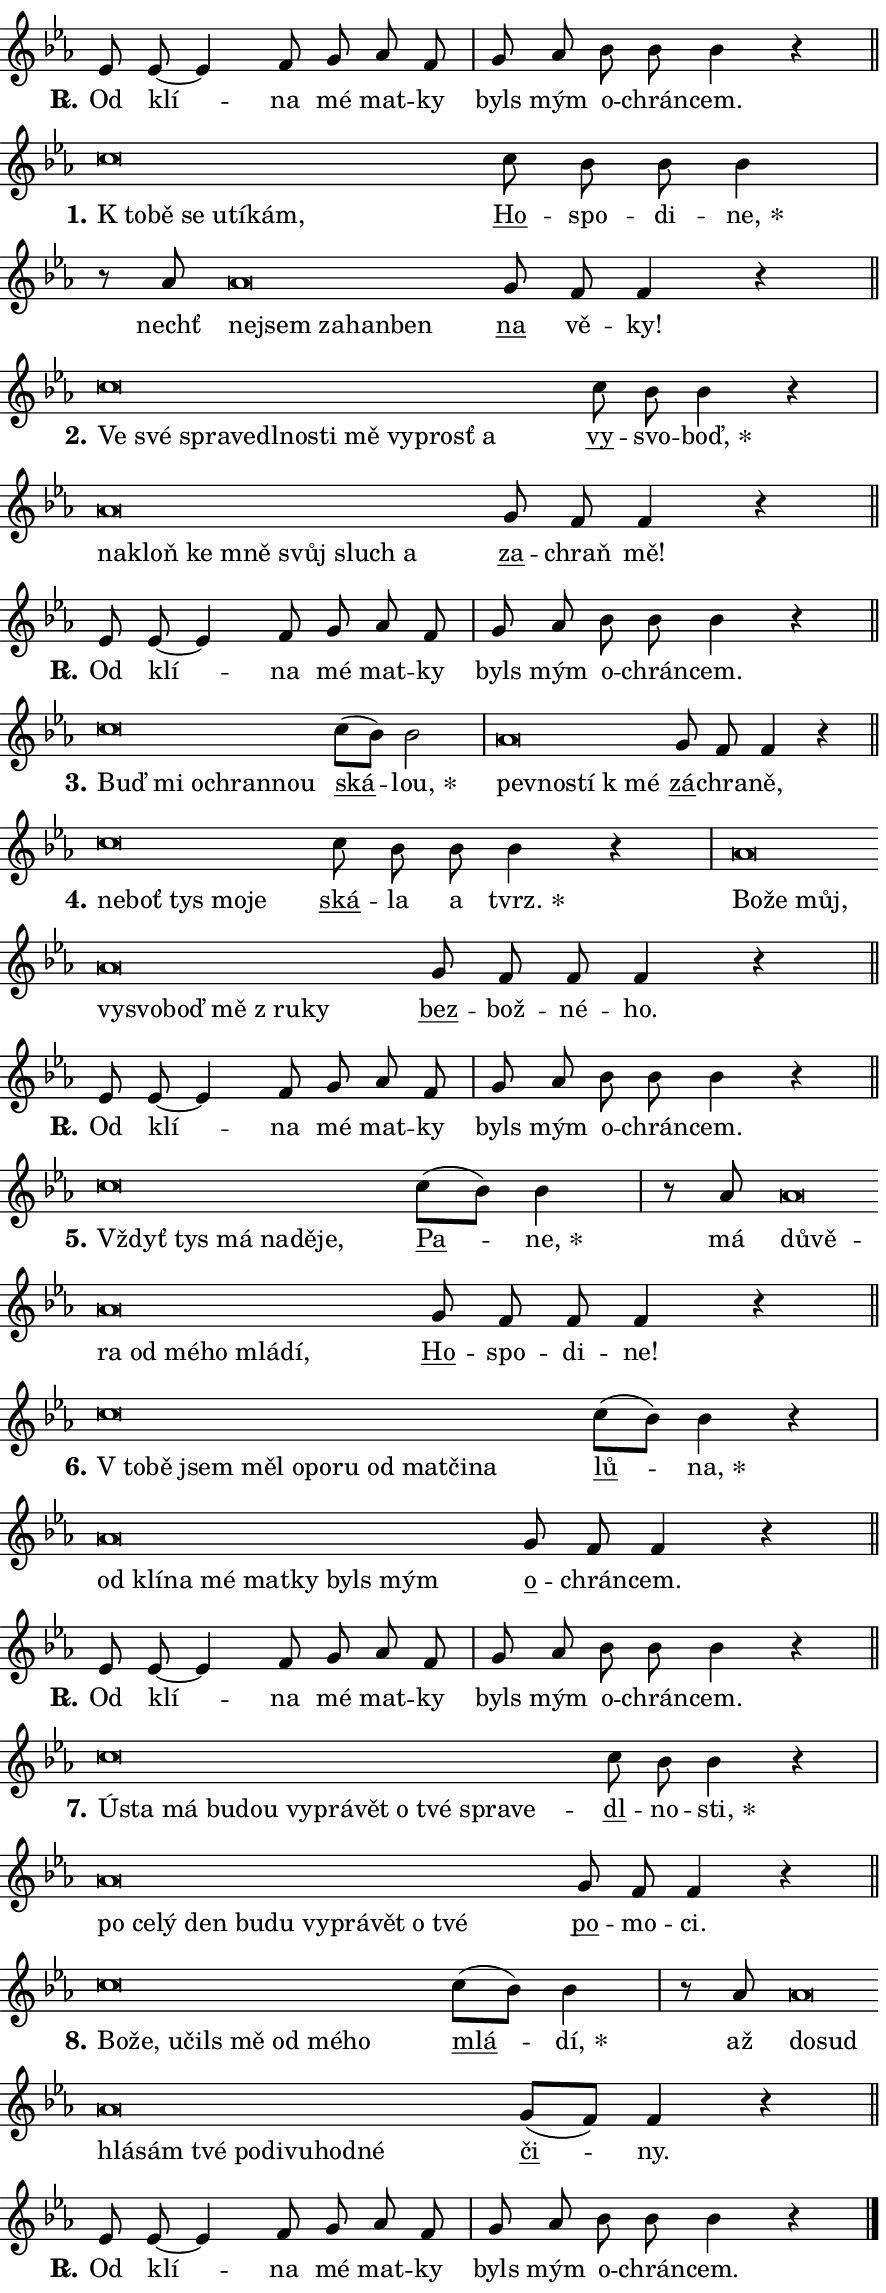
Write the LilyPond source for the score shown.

\version "2.24.0"
\header { tagline = "" }
\paper {
  indent = 0\cm
  top-margin = 0\cm
  right-margin = 0.13\cm % to fit lyric hyphens
  bottom-margin = 0\cm
  left-margin = 0\cm
  paper-width = 15\cm
  page-breaking = #ly:one-page-breaking
  system-system-spacing.basic-distance = #11
  score-system-spacing.basic-distance = #11
  ragged-last = ##f
}


%% Author: Thomas Morley
%% https://lists.gnu.org/archive/html/lilypond-user/2020-05/msg00002.html
#(define (line-position grob)
"Returns position of @var[grob} in current system:
   @code{'start}, if at first time-step
   @code{'end}, if at last time-step
   @code{'middle} otherwise
"
  (let* ((col (ly:item-get-column grob))
         (ln (ly:grob-object col 'left-neighbor))
         (rn (ly:grob-object col 'right-neighbor))
         (col-to-check-left (if (ly:grob? ln) ln col))
         (col-to-check-right (if (ly:grob? rn) rn col))
         (break-dir-left
           (and
             (ly:grob-property col-to-check-left 'non-musical #f)
             (ly:item-break-dir col-to-check-left)))
         (break-dir-right
           (and
             (ly:grob-property col-to-check-right 'non-musical #f)
             (ly:item-break-dir col-to-check-right))))
        (cond ((eqv? 1 break-dir-left) 'start)
              ((eqv? -1 break-dir-right) 'end)
              (else 'middle))))

#(define (tranparent-at-line-position vctor)
  (lambda (grob)
  "Relying on @code{line-position} select the relevant enry from @var{vctor}.
Used to determine transparency,"
    (case (line-position grob)
      ((end) (not (vector-ref vctor 0)))
      ((middle) (not (vector-ref vctor 1)))
      ((start) (not (vector-ref vctor 2))))))

noteHeadBreakVisibility =
#(define-music-function (break-visibility)(vector?)
"Makes @code{NoteHead}s transparent relying on @var{break-visibility}"
#{
  \override NoteHead.transparent =
    #(tranparent-at-line-position break-visibility)
#})

#(define delete-ledgers-for-transparent-note-heads
  (lambda (grob)
    "Reads whether a @code{NoteHead} is transparent.
If so this @code{NoteHead} is removed from @code{'note-heads} from
@var{grob}, which is supposed to be @code{LedgerLineSpanner}.
As a result ledgers are not printed for this @code{NoteHead}"
    (let* ((nhds-array (ly:grob-object grob 'note-heads))
           (nhds-list
             (if (ly:grob-array? nhds-array)
                 (ly:grob-array->list nhds-array)
                 '()))
           ;; Relies on the transparent-property being done before
           ;; Staff.LedgerLineSpanner.after-line-breaking is executed.
           ;; This is fragile ...
           (to-keep
             (remove
               (lambda (nhd)
                 (ly:grob-property nhd 'transparent #f))
               nhds-list)))
      ;; TODO find a better method to iterate over grob-arrays, similiar
      ;; to filter/remove etc for lists
      ;; For now rebuilt from scratch
      (set! (ly:grob-object grob 'note-heads)  '())
      (for-each
        (lambda (nhd)
          (ly:pointer-group-interface::add-grob grob 'note-heads nhd))
        to-keep))))

squashNotes = {
  \override NoteHead.X-extent = #'(-0.2 . 0.2)
  \override NoteHead.Y-extent = #'(-0.75 . 0)
  \override NoteHead.stencil =
    #(lambda (grob)
       (let ((pos (ly:grob-property grob 'staff-position)))
         (begin
           (if (< pos -7) (display "ERROR: Lower brevis then expected\n") (display ""))
           (if (<= pos -6) ly:text-interface::print ly:note-head::print))))
}
unSquashNotes = {
  \revert NoteHead.X-extent
  \revert NoteHead.Y-extent
  \revert NoteHead.stencil
}

hideNotes = \noteHeadBreakVisibility #begin-of-line-visible
unHideNotes = \noteHeadBreakVisibility #all-visible

% work-around for resetting accidentals
% https://lilypond.org/doc/v2.23/Documentation/notation/displaying-rhythms#unmetered-music
cadenzaMeasure = {
  \cadenzaOff
  \partial 1024 s1024
  \cadenzaOn
}

#(define-markup-command (accent layout props text) (markup?)
  "Underline accented syllable"
  (interpret-markup layout props
    #{\markup \override #'(offset . 4.3) \underline { #text }#}))

responsum = \markup \concat {
  "R" \hspace #-1.05 \path #0.1 #'((moveto 0 0.07) (lineto 0.9 0.8)) \hspace #0.05 "."
}

spaceSize = #0.6828661417322834 % exact space size for TeX Gyre Schola

\layout {
  \context {
    \Staff
    \remove "Time_signature_engraver"
    \override LedgerLineSpanner.after-line-breaking = #delete-ledgers-for-transparent-note-heads
  }
  \context {
    \Lyrics {
      \override LyricSpace.minimum-distance = \spaceSize
      \override LyricText.font-name = #"TeX Gyre Schola"
      \override LyricText.font-size = 1
      \override StanzaNumber.font-name = #"TeX Gyre Schola Bold"
      \override StanzaNumber.font-size = 1
    }
  }
  \context {
    \Score 
    \override NoteHead.text =
      #(lambda (grob) 
        (let ((pos (ly:grob-property grob 'staff-position)))
          #{\markup {
            \combine
              \halign #-0.55 \raise #(if (= pos -6) 0 0.5) \override #'(thickness . 2) \draw-line #'(3.2 . 0)
              \musicglyph "noteheads.sM1"
          }#}))
  }
}

% magnetic-lyrics.ily
%
%   written by
%     Jean Abou Samra <jean@abou-samra.fr>
%     Werner Lemberg <wl@gnu.org>
%
%   adapted by
%     Jiri Hon <jiri.hon@gmail.com>
%
% Version 2022-Apr-15

% https://www.mail-archive.com/lilypond-user@gnu.org/msg149350.html

#(define (Left_hyphen_pointer_engraver context)
   "Collect syllable-hyphen-syllable occurrences in lyrics and store
them in properties.  This engraver only looks to the left.  For
example, if the lyrics input is @code{foo -- bar}, it does the
following.

@itemize @bullet
@item
Set the @code{text} property of the @code{LyricHyphen} grob between
@q{foo} and @q{bar} to @code{foo}.

@item
Set the @code{left-hyphen} property of the @code{LyricText} grob with
text @q{foo} to the @code{LyricHyphen} grob between @q{foo} and
@q{bar}.
@end itemize

Use this auxiliary engraver in combination with the
@code{lyric-@/text::@/apply-@/magnetic-@/offset!} hook."
   (let ((hyphen #f)
         (text #f))
     (make-engraver
      (acknowledgers
       ((lyric-syllable-interface engraver grob source-engraver)
        (set! text grob)))
      (end-acknowledgers
       ((lyric-hyphen-interface engraver grob source-engraver)
        ;(when (not (grob::has-interface grob 'lyric-space-interface))
          (set! hyphen grob)));)
      ((stop-translation-timestep engraver)
       (when (and text hyphen)
         (ly:grob-set-object! text 'left-hyphen hyphen))
       (set! text #f)
       (set! hyphen #f)))))

#(define (lyric-text::apply-magnetic-offset! grob)
   "If the space between two syllables is less than the value in
property @code{LyricText@/.details@/.squash-threshold}, move the right
syllable to the left so that it gets concatenated with the left
syllable.

Use this function as a hook for
@code{LyricText@/.after-@/line-@/breaking} if the
@code{Left_@/hyphen_@/pointer_@/engraver} is active."
   (let ((hyphen (ly:grob-object grob 'left-hyphen #f)))
     (when hyphen
       (let ((left-text (ly:spanner-bound hyphen LEFT)))
         (when (grob::has-interface left-text 'lyric-syllable-interface)
           (let* ((common (ly:grob-common-refpoint grob left-text X))
                  (this-x-ext (ly:grob-extent grob common X))
                  (left-x-ext
                   (begin
                     ;; Trigger magnetism for left-text.
                     (ly:grob-property left-text 'after-line-breaking)
                     (ly:grob-extent left-text common X)))
                  ;; `delta` is the gap width between two syllables.
                  (delta (- (interval-start this-x-ext)
                            (interval-end left-x-ext)))
                  (details (ly:grob-property grob 'details))
                  (threshold (assoc-get 'squash-threshold details 0.2)))
             (when (< delta threshold)
               (let* (;; We have to manipulate the input text so that
                      ;; ligatures crossing syllable boundaries are not
                      ;; disabled.  For languages based on the Latin
                      ;; script this is essentially a beautification.
                      ;; However, for non-Western scripts it can be a
                      ;; necessity.
                      (lt (ly:grob-property left-text 'text))
                      (rt (ly:grob-property grob 'text))
                      (is-space (grob::has-interface hyphen 'lyric-space-interface))
                      (space (if is-space " " ""))
                      (extra-delta (if is-space spaceSize 0))
                      ;; Append new syllable.
                      (ltrt-space (if (and (string? lt) (string? rt))
                                (string-append lt space rt)
                                (make-concat-markup (list lt space rt))))
                      ;; Right-align `ltrt` to the right side.
                      (ltrt-space-markup (grob-interpret-markup
                               grob
                               (make-translate-markup
                                (cons (interval-length this-x-ext) 0)
                                (make-right-align-markup ltrt-space)))))
                 (begin
                   ;; Don't print `left-text`.
                   (ly:grob-set-property! left-text 'stencil #f)
                   ;; Set text and stencil (which holds all collected
                   ;; syllables so far) and shift it to the left.
                   (ly:grob-set-property! grob 'text ltrt-space)
                   (ly:grob-set-property! grob 'stencil ltrt-space-markup)
                   (ly:grob-translate-axis! grob (- (- delta extra-delta)) X))))))))))


#(define (lyric-hyphen::displace-bounds-first grob)
   ;; Make very sure this callback isn't triggered too early.
   (let ((left (ly:spanner-bound grob LEFT))
         (right (ly:spanner-bound grob RIGHT)))
     (ly:grob-property left 'after-line-breaking)
     (ly:grob-property right 'after-line-breaking)
     (ly:lyric-hyphen::print grob)))

squashThreshold = #0.4

\layout {
  \context {
    \Lyrics
    \consists #Left_hyphen_pointer_engraver
    \override LyricText.after-line-breaking =
      #lyric-text::apply-magnetic-offset!
    \override LyricHyphen.stencil = #lyric-hyphen::displace-bounds-first
    \override LyricText.details.squash-threshold = \squashThreshold
    \override LyricHyphen.minimum-distance = 0
    \override LyricHyphen.minimum-length = \squashThreshold
  }
}

squashText = \override LyricText.details.squash-threshold = 9999
unSquashText = \override LyricText.details.squash-threshold = \squashThreshold

leftText = \override LyricText.self-alignment-X = #LEFT
unLeftText = \revert LyricText.self-alignment-X

starOffset = #(lambda (grob) 
                (let ((x_offset (ly:self-alignment-interface::aligned-on-x-parent grob)))
                  (if (= x_offset 0) 0 (+ x_offset 1.2))))

star = #(define-music-function (syllable)(string?)
"Append star separator at the end of a syllable"
#{
  \once \override LyricText.X-offset = #starOffset
  \lyricmode { \markup {
    #syllable
    \override #'((font-name . "TeX Gyre Schola Bold")) \hspace #0.2 \lower #0.65 \larger "*"
  } }
#})

starAccent = #(define-music-function (syllable)(string?)
"Append star separator at the end of a syllable and make accent"
#{
  \once \override LyricText.X-offset = #starOffset
  \lyricmode { \markup {
    \accent #syllable
    \override #'((font-name . "TeX Gyre Schola Bold")) \hspace #0.2 \lower #0.65 \larger "*"
  } }
#})

breath = #(define-music-function (syllable)(string?)
"Append breathing indicator at the end of a syllable"
#{
  \lyricmode { \markup { #syllable "+" } }
#})

optionalBreath = #(define-music-function (syllable)(string?)
"Append optional breathing indicator at the end of a syllable"
#{
  \lyricmode { \markup { #syllable "(+)" } }
#})


\score {
    <<
        \new Voice = "melody" { \cadenzaOn \key es \major \relative { es'8 es~ es4 f8 g as f \cadenzaMeasure \bar "|" g as bes bes bes4 r \cadenzaMeasure \bar "||" \break } }
        \new Lyrics \lyricsto "melody" { \lyricmode { \set stanza = \responsum
Od klí -- na mé mat -- ky byls mým o -- chrán -- cem. } }
    >>
    \layout {}
}

\score {
    <<
        \new Voice = "melody" { \cadenzaOn \key es \major \relative { \squashNotes c''\breve*1/16 \hideNotes \breve*1/16 \bar "" \breve*1/16 \bar "" \breve*1/16 \bar "" \breve*1/16 \breve*1/16 \bar "" \unHideNotes \unSquashNotes \bar "" c8 bes bes bes4 \cadenzaMeasure \bar "|" r8 as8 \squashNotes as\breve*1/16 \hideNotes \breve*1/16 \bar "" \breve*1/16 \bar "" \breve*1/16 \breve*1/16 \bar "" \unHideNotes \unSquashNotes \bar "" g8 f f4 r \cadenzaMeasure \bar "||" \break } }
        \new Lyrics \lyricsto "melody" { \lyricmode { \set stanza = "1."
\leftText "K to" -- \squashText bě se u -- tí -- kám, \unLeftText \unSquashText \markup \accent Ho -- spo -- di -- \star ne, nechť \leftText nej -- \squashText sem za -- han -- ben \unLeftText \unSquashText \markup \accent na vě -- ky! } }
    >>
    \layout {}
}

\score {
    <<
        \new Voice = "melody" { \cadenzaOn \key es \major \relative { \squashNotes c''\breve*1/16 \hideNotes \breve*1/16 \bar "" \breve*1/16 \bar "" \breve*1/16 \bar "" \breve*1/16 \bar "" \breve*1/16 \bar "" \breve*1/16 \bar "" \breve*1/16 \bar "" \breve*1/16 \bar "" \breve*1/16 \breve*1/16 \bar "" \unHideNotes \unSquashNotes \bar "" c8 bes bes4 r \cadenzaMeasure \bar "|" \squashNotes as\breve*1/16 \hideNotes \breve*1/16 \bar "" \breve*1/16 \bar "" \breve*1/16 \bar "" \breve*1/16 \bar "" \breve*1/16 \breve*1/16 \bar "" \unHideNotes \unSquashNotes \bar "" g8 f f4 r \cadenzaMeasure \bar "||" \break } }
        \new Lyrics \lyricsto "melody" { \lyricmode { \set stanza = "2."
\leftText Ve \squashText své spra -- ve -- dl -- no -- sti mě vy -- prosť a \unLeftText \unSquashText \markup \accent vy -- svo -- \star boď, \leftText na -- \squashText kloň ke mně svůj sluch a \unLeftText \unSquashText \markup \accent za -- chraň mě! } }
    >>
    \layout {}
}

\score {
    <<
        \new Voice = "melody" { \cadenzaOn \key es \major \relative { es'8 es~ es4 f8 g as f \cadenzaMeasure \bar "|" g as bes bes bes4 r \cadenzaMeasure \bar "||" \break } }
        \new Lyrics \lyricsto "melody" { \lyricmode { \set stanza = \responsum
Od klí -- na mé mat -- ky byls mým o -- chrán -- cem. } }
    >>
    \layout {}
}

\score {
    <<
        \new Voice = "melody" { \cadenzaOn \key es \major \relative { \squashNotes c''\breve*1/16 \hideNotes \breve*1/16 \bar "" \breve*1/16 \bar "" \breve*1/16 \breve*1/16 \bar "" \unHideNotes \unSquashNotes \bar "" c8[( bes)] bes2 \cadenzaMeasure \bar "|" \squashNotes as\breve*1/16 \hideNotes \breve*1/16 \bar "" \breve*1/16 \breve*1/16 \bar "" \unHideNotes \unSquashNotes \bar "" g8 f f4 r \cadenzaMeasure \bar "||" \break } }
        \new Lyrics \lyricsto "melody" { \lyricmode { \set stanza = "3."
\leftText Buď \squashText mi o -- chran -- nou \unLeftText \unSquashText \markup \accent ská -- \star lou, \leftText pev -- \squashText no -- stí "k mé" \unLeftText \unSquashText \markup \accent zá -- chra -- ně, } }
    >>
    \layout {}
}

\score {
    <<
        \new Voice = "melody" { \cadenzaOn \key es \major \relative { \squashNotes c''\breve*1/16 \hideNotes \breve*1/16 \bar "" \breve*1/16 \bar "" \breve*1/16 \breve*1/16 \bar "" \unHideNotes \unSquashNotes \bar "" c8 bes bes bes4 r \cadenzaMeasure \bar "|" \squashNotes as\breve*1/16 \hideNotes \breve*1/16 \bar "" \breve*1/16 \bar "" \breve*1/16 \bar "" \breve*1/16 \bar "" \breve*1/16 \bar "" \breve*1/16 \bar "" \breve*1/16 \breve*1/16 \bar "" \unHideNotes \unSquashNotes \bar "" g8 f f f4 r \cadenzaMeasure \bar "||" \break } }
        \new Lyrics \lyricsto "melody" { \lyricmode { \set stanza = "4."
\leftText ne -- \squashText boť tys mo -- je \unLeftText \unSquashText \markup \accent ská -- la a \star tvrz. \leftText Bo -- \squashText že můj, vy -- svo -- boď mě "z ru" -- ky \unLeftText \unSquashText \markup \accent bez -- bož -- né -- ho. } }
    >>
    \layout {}
}

\score {
    <<
        \new Voice = "melody" { \cadenzaOn \key es \major \relative { es'8 es~ es4 f8 g as f \cadenzaMeasure \bar "|" g as bes bes bes4 r \cadenzaMeasure \bar "||" \break } }
        \new Lyrics \lyricsto "melody" { \lyricmode { \set stanza = \responsum
Od klí -- na mé mat -- ky byls mým o -- chrán -- cem. } }
    >>
    \layout {}
}

\score {
    <<
        \new Voice = "melody" { \cadenzaOn \key es \major \relative { \squashNotes c''\breve*1/16 \hideNotes \breve*1/16 \bar "" \breve*1/16 \bar "" \breve*1/16 \bar "" \breve*1/16 \breve*1/16 \bar "" \unHideNotes \unSquashNotes \bar "" c8[( bes)] bes4 \cadenzaMeasure \bar "|" r8 as8 \squashNotes as\breve*1/16 \hideNotes \breve*1/16 \bar "" \breve*1/16 \bar "" \breve*1/16 \bar "" \breve*1/16 \bar "" \breve*1/16 \bar "" \breve*1/16 \breve*1/16 \bar "" \unHideNotes \unSquashNotes \bar "" g8 f f f4 r \cadenzaMeasure \bar "||" \break } }
        \new Lyrics \lyricsto "melody" { \lyricmode { \set stanza = "5."
\leftText Vždyť \squashText tys má na -- dě -- je, \unLeftText \unSquashText \markup \accent Pa -- \star ne, má \leftText dů -- \squashText vě -- ra od mé -- ho mlá -- dí, \unLeftText \unSquashText \markup \accent Ho -- spo -- di -- ne! } }
    >>
    \layout {}
}

\score {
    <<
        \new Voice = "melody" { \cadenzaOn \key es \major \relative { \squashNotes c''\breve*1/16 \hideNotes \breve*1/16 \bar "" \breve*1/16 \bar "" \breve*1/16 \bar "" \breve*1/16 \bar "" \breve*1/16 \bar "" \breve*1/16 \bar "" \breve*1/16 \bar "" \breve*1/16 \bar "" \breve*1/16 \breve*1/16 \bar "" \unHideNotes \unSquashNotes \bar "" c8[( bes)] bes4 r \cadenzaMeasure \bar "|" \squashNotes as\breve*1/16 \hideNotes \breve*1/16 \bar "" \breve*1/16 \bar "" \breve*1/16 \bar "" \breve*1/16 \bar "" \breve*1/16 \bar "" \breve*1/16 \breve*1/16 \bar "" \unHideNotes \unSquashNotes \bar "" g8 f f4 r \cadenzaMeasure \bar "||" \break } }
        \new Lyrics \lyricsto "melody" { \lyricmode { \set stanza = "6."
\leftText "V to" -- \squashText bě jsem měl o -- po -- ru od mat -- či -- na \unLeftText \unSquashText \markup \accent lů -- \star na, \leftText od \squashText klí -- na mé mat -- ky byls mým \unLeftText \unSquashText \markup \accent o -- chrán -- cem. } }
    >>
    \layout {}
}

\score {
    <<
        \new Voice = "melody" { \cadenzaOn \key es \major \relative { es'8 es~ es4 f8 g as f \cadenzaMeasure \bar "|" g as bes bes bes4 r \cadenzaMeasure \bar "||" \break } }
        \new Lyrics \lyricsto "melody" { \lyricmode { \set stanza = \responsum
Od klí -- na mé mat -- ky byls mým o -- chrán -- cem. } }
    >>
    \layout {}
}

\score {
    <<
        \new Voice = "melody" { \cadenzaOn \key es \major \relative { \squashNotes c''\breve*1/16 \hideNotes \breve*1/16 \bar "" \breve*1/16 \bar "" \breve*1/16 \bar "" \breve*1/16 \bar "" \breve*1/16 \bar "" \breve*1/16 \bar "" \breve*1/16 \bar "" \breve*1/16 \bar "" \breve*1/16 \bar "" \breve*1/16 \breve*1/16 \bar "" \unHideNotes \unSquashNotes \bar "" c8 bes bes4 r \cadenzaMeasure \bar "|" \squashNotes as\breve*1/16 \hideNotes \breve*1/16 \bar "" \breve*1/16 \bar "" \breve*1/16 \bar "" \breve*1/16 \bar "" \breve*1/16 \bar "" \breve*1/16 \bar "" \breve*1/16 \bar "" \breve*1/16 \bar "" \breve*1/16 \breve*1/16 \bar "" \unHideNotes \unSquashNotes \bar "" g8 f f4 r \cadenzaMeasure \bar "||" \break } }
        \new Lyrics \lyricsto "melody" { \lyricmode { \set stanza = "7."
\leftText Ú -- \squashText sta má bu -- dou vy -- prá -- vět o tvé spra -- ve -- \unLeftText \unSquashText \markup \accent dl -- no -- \star sti, \leftText po \squashText ce -- lý den bu -- du vy -- prá -- vět o tvé \unLeftText \unSquashText \markup \accent po -- mo -- ci. } }
    >>
    \layout {}
}

\score {
    <<
        \new Voice = "melody" { \cadenzaOn \key es \major \relative { \squashNotes c''\breve*1/16 \hideNotes \breve*1/16 \bar "" \breve*1/16 \bar "" \breve*1/16 \bar "" \breve*1/16 \bar "" \breve*1/16 \bar "" \breve*1/16 \breve*1/16 \bar "" \unHideNotes \unSquashNotes \bar "" c8[( bes)] bes4 \cadenzaMeasure \bar "|" r8 as8 \squashNotes as\breve*1/16 \hideNotes \breve*1/16 \bar "" \breve*1/16 \bar "" \breve*1/16 \bar "" \breve*1/16 \bar "" \breve*1/16 \bar "" \breve*1/16 \bar "" \breve*1/16 \bar "" \breve*1/16 \breve*1/16 \bar "" \unHideNotes \unSquashNotes \bar "" g8[( f)] f4 r \cadenzaMeasure \bar "||" \break } }
        \new Lyrics \lyricsto "melody" { \lyricmode { \set stanza = "8."
\leftText Bo -- \squashText že, u -- čils mě od mé -- ho \unLeftText \unSquashText \markup \accent mlá -- \star dí, až \leftText do -- \squashText sud hlá -- sám tvé po -- di -- vu -- hod -- né \unLeftText \unSquashText \markup \accent či -- ny. } }
    >>
    \layout {}
}

\score {
    <<
        \new Voice = "melody" { \cadenzaOn \key es \major \relative { es'8 es~ es4 f8 g as f \cadenzaMeasure \bar "|" g as bes bes bes4 r \cadenzaMeasure \bar "||" \break } \bar "|." }
        \new Lyrics \lyricsto "melody" { \lyricmode { \set stanza = \responsum
Od klí -- na mé mat -- ky byls mým o -- chrán -- cem. } }
    >>
    \layout {}
}
